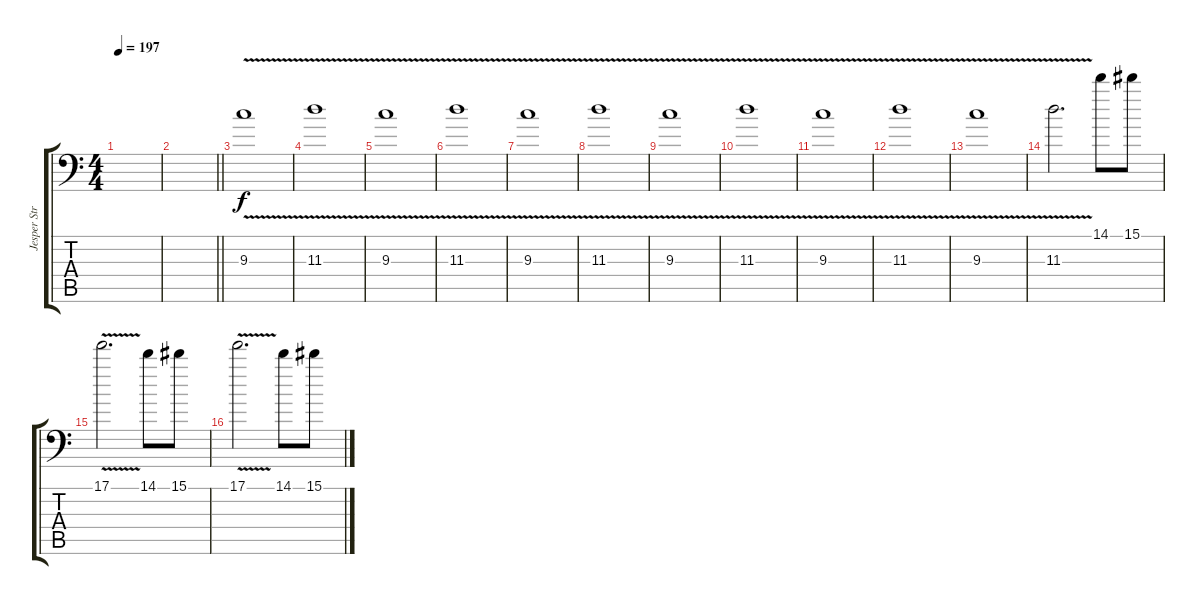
\track ("Jesper Strömblad Outro" "Jesper Str") {instrument distortionguitar}
\staff {score tabs}
\tuning (C4 G3 Eb3 Bb2 F2 Bb1) {hide}
\ts (4 4)
\tempo 197
\clef f4
\ks c
|
\barLineRight lightlight
|
9.3{v}.1 |
11.3{v}.1 |
9.3{v}.1 |
11.3{v}.1 |
9.3{v}.1 |
11.3{v}.1 |
9.3{v}.1 |
11.3{v}.1 |
9.3{v}.1 |
11.3{v}.1 |
9.3{v}.1 |
11.3{v}.2{d} 14.1.8 15.1.8 |
17.1{v}.2{d} 14.1.8 15.1.8 |
17.1{v}.2{d} 14.1.8 15.1.8
